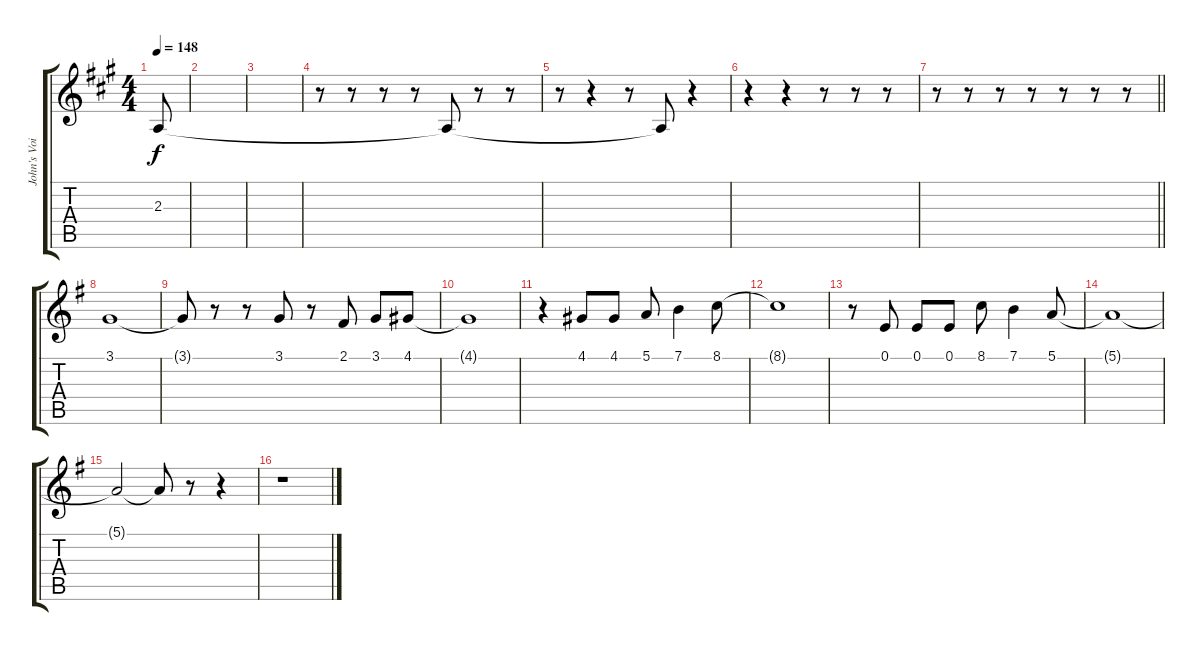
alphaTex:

\track ("John's Voice" "John's Voi") {instrument voiceoohs}
\staff {score tabs}
\tuning (E4 B3 G3 D3 A2 E2) {hide}
\ts (4 4)
\tempo 148
\clef g2
\ks a
2.3.8{dy f} |
|
|
r.8 r.8 r.8 r.8 2.3{t}.8 r.8 r.8 |
r.8 r.4 r.8 2.3{t}.8 r.4 |
r.4 r.4 r.8 r.8 r.8 |
\barLineRight lightlight
r.8 r.8 r.8 r.8 r.8 r.8 r.8 |
\ks g
3.1.1 |
3.1{t}.8 r.8 r.8 3.1.8 r.8 2.1.8 3.1.8 4.1.8 |
4.1{t}.1 |
r.4 4.1.8 4.1.8 5.1.8 7.1.4 8.1.8 |
8.1{t}.1 |
r.8 0.1.8 0.1.8 0.1.8 8.1.8 7.1.4 5.1.8 |
5.1{t}.1 |
5.1{t}.2 5.1{t}.8 r.8 r.4 |
r.1
